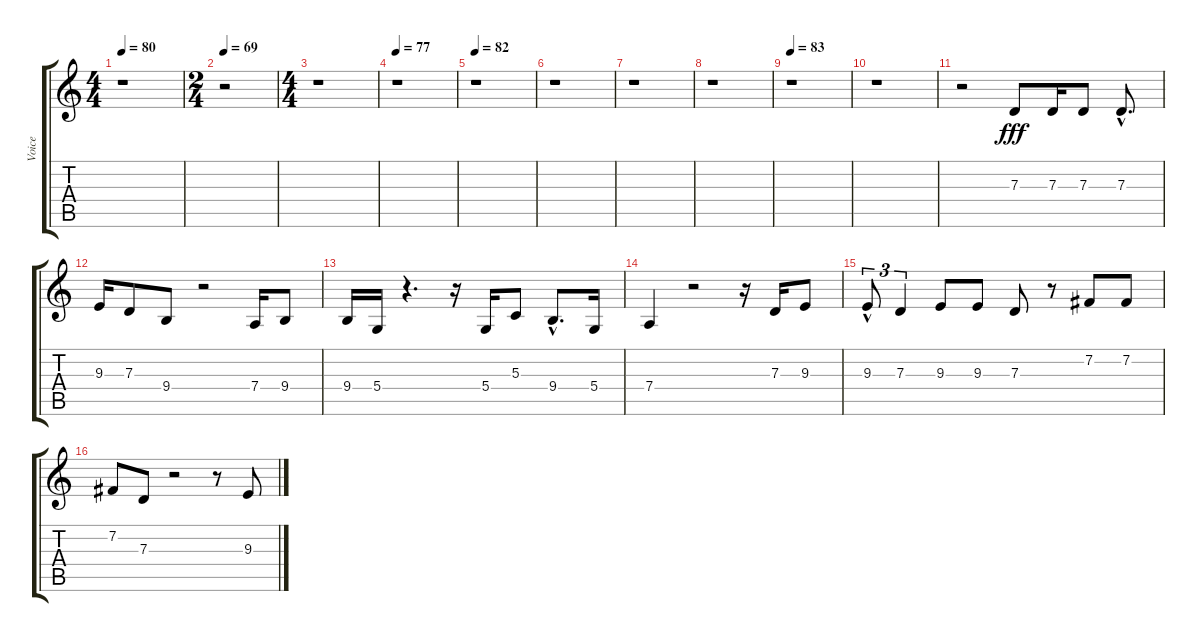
\track ("Voice" "Voice") {instrument shakuhachi}
\staff {score tabs}
\tuning (E4 B3 G3 D3 A2 E2) {hide}
\ts (4 4)
\tempo 80
\clef g2
\ks c
r.1{dy fff} |
\ts (2 4)
\tempo 69
r.2 |
\ts (4 4)
r.1 |
\tempo 77
r.1 |
\tempo 82
r.1 |
r.1 |
r.1 |
r.1 |
\tempo 83
r.1 |
r.1 |
r.2 7.3.8 7.3.16 7.3.8 7.3{hac}.8{d} |
9.3.16 7.3.8 9.4.8 r.2 7.4.16 9.4.8 |
9.4.16 5.4.16 r.4{d} r.16 5.4.16 5.3.8 9.4{hac}.8{d} 5.4.16 |
7.4.4 r.2 r.16 7.3.16 9.3.8 |
9.3{hac}.8{tu (3 2)} 7.3.4{tu (3 2)} 9.3.8 9.3.8 7.3.8 r.8 7.2.8 7.2.8 |
7.2.8 7.3.8 r.2 r.8 9.3.8
